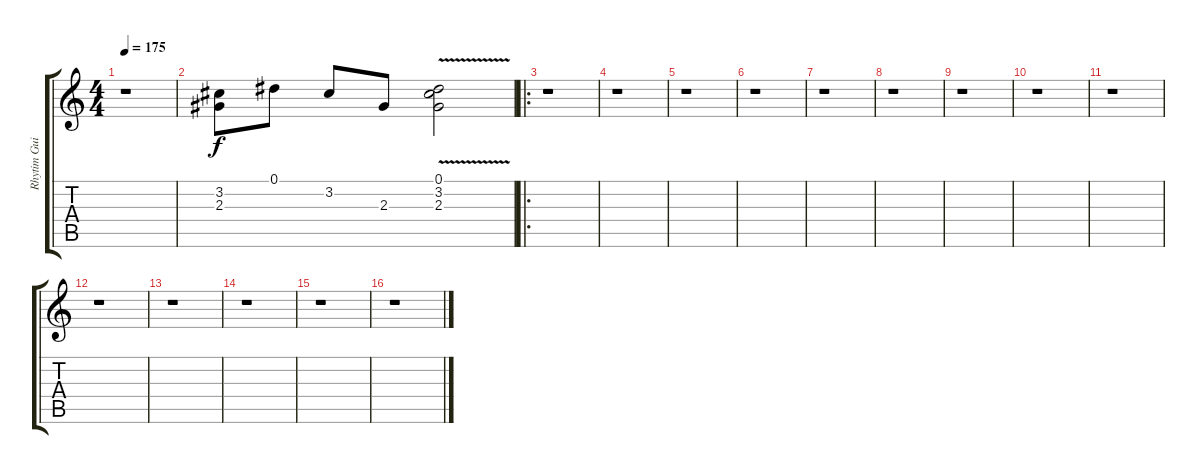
\track ("Rhytim Guitar" "Rhytim Gui") {instrument distortionguitar}
\staff {score tabs}
\tuning (Eb4 Bb3 Gb3 Db3 Ab2 Eb2) {hide}
\ts (4 4)
\tempo 175
\clef g2
\ks c
r.1{dy f} |
(3.2 2.3).8 0.1.8 3.2.8 2.3.8 (0.1{v} 3.2 2.3).2 |
\ro
r.1 |
r.1 |
r.1 |
r.1 |
r.1 |
r.1 |
r.1 |
r.1 |
r.1 |
r.1 |
r.1 |
r.1 |
r.1 |
r.1
